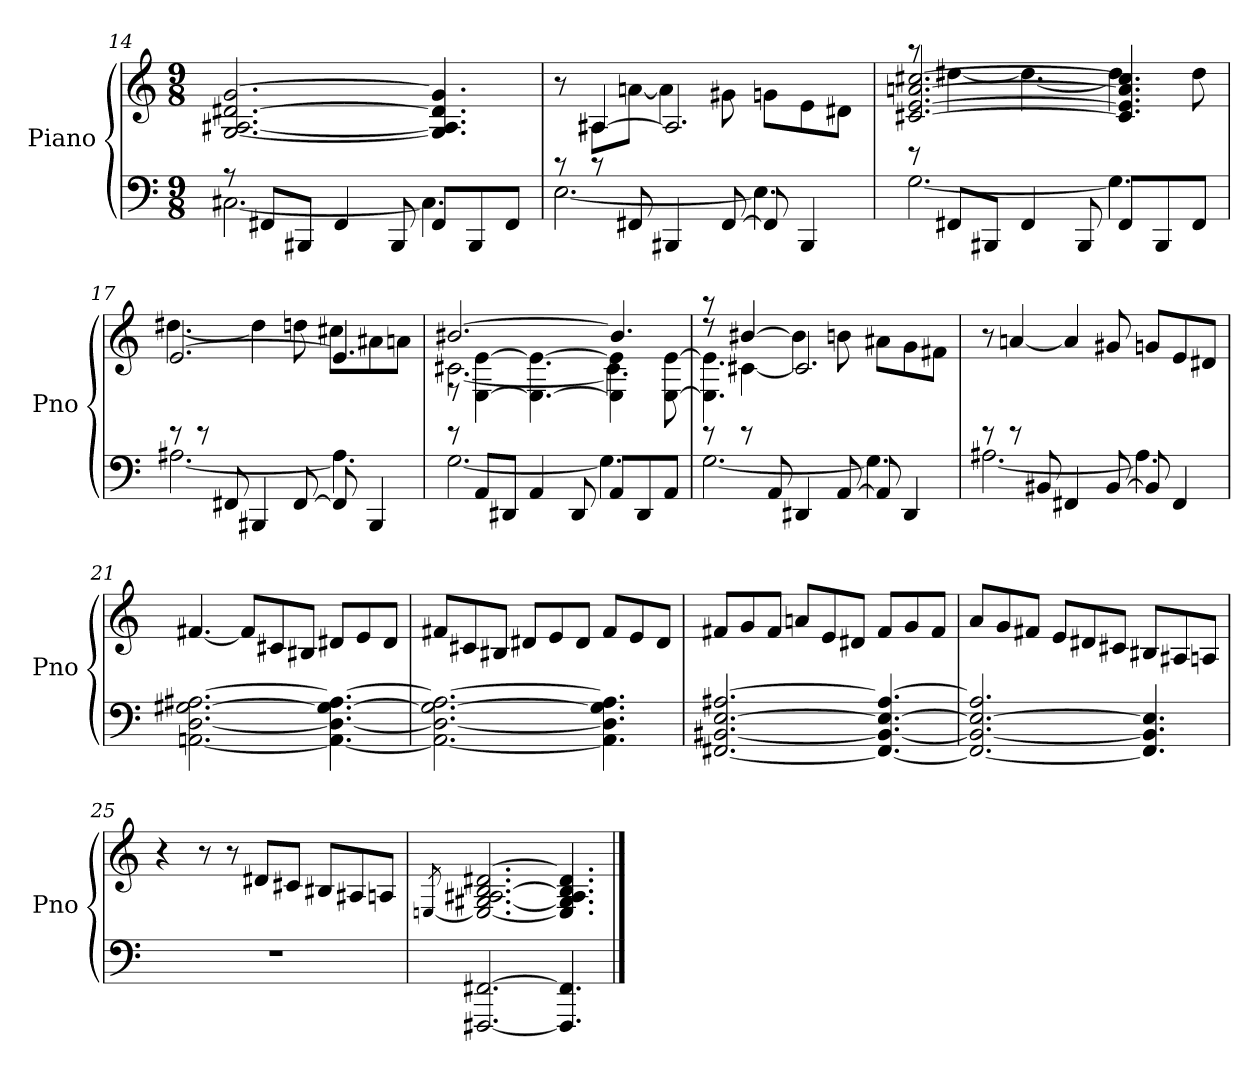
**kern	**kern
*part1	*part1
*staff2	*staff1
*I"Piano	*
*I'Pno	*
*clefF4	*clefG2
*k[]	*k[]
*M9/8	*M9/8
=14	=14
*^	*
8r	[2.C#X	[2.G [2.A#X [2.d#X [2.g
8FF#XL	.	.
8BBB#XJ	.	.
4FF#	.	.
8BBB#	.	.
8FF#L	4.C#]	4.G] 4.A#] 4.d#] 4.g]
8BBB#	.	.
8FF#J	.	.
=15	=15	=15
*	*	*^
8r	[2.E	8r	8ryy
8r	.	[4A#X	8A#XL
8FF#X	.	.	[8anJ
4BBB#X	.	2.A#]	4a]
[8FF#	.	.	8g#X
8FF#]	4.E]	.	8gnL
4BBB#	.	.	8e
.	.	.	8d#XJ
=16	=16	=16	=16
8r	[2.G	[2.c#X [2.e [2.an [2.cc#X	8raa
8FF#XL	.	.	[4dd#X
8BBB#XJ	.	.	.
4FF#	.	.	4.dd#_
8BBB#	.	.	.
8FF#L	4.G]	4.c#] 4.e] 4.a] 4.cc#]	4dd#]
8BBB#	.	.	.
8FF#J	.	.	8dd#
=17	=17	=17	=17
8r	[2.A#X	[2.e	[4.dd#X
8r	.	.	.
8FF#X	.	.	.
4BBB#X	.	.	4dd#]
[8FF#	.	.	8ddn
8FF#]	4.A#]	4.e]	8cc#XL
4BBB#	.	.	8a#X
.	.	.	8anJ
=18	=18	=18	=18
*	*	*	*^
8r	[2.G	8rF	[2.c#X	[2.b#X
8AAL	.	[4E\ [4e\	.	.
8DD#XJ	.	.	.	.
4AA	.	4.E_\ 4.e_\	.	.
8DD#	.	.	.	.
8AAL	4.G]	4E]\ 4e]\	4.c#]	4.b#]
8DD#	.	.	.	.
8AAJ	.	[8E\ [8e\	.	.
=19	=19	=19	=19	=19
8r	[2.G	4.E]\ 4.e]\	8rdd	8raa
8r	.	.	[4c#X	[4b#X
8AA	.	.	.	.
4DD#X	.	2.c#]	4b#]	2.ryy
[8AA	.	.	8bn	.
8AA]	4.G]	.	8a#XL	.
4DD#	.	.	8g	.
.	.	.	8f#XJ	.
*	*	*v	*v	*v
=20	=20	=20
8r	[2.A#X	8r
8r	.	[4an
8BB#X	.	.
4FF#X	.	4a]
[8BB#	.	8g#X
8BB#]	4.A#]	8gnL
4FF#	.	8e
.	.	8d#XJ
*v	*v	*
=21	=21
[2.AAn [2.D [2.G#X [2.A#X	[4.f#X
.	8f#L]
.	8c#X
.	8B#XJ
4.AA_ 4.D_ 4.G#_ 4.A#_	8d#XL
.	8e
.	8d#J
=22	=22
2.AA_ 2.D_ 2.G#_ 2.A#_	8f#XL
.	8c#X
.	8B#XJ
.	8d#XL
.	8e
.	8d#J
4.AA] 4.D] 4.G#] 4.A#]	8f#L
.	8e
.	8d#J
=23	=23
[2.FF#X [2.BB#X [2.E [2.A#X	8f#XL
.	8g
.	8f#J
.	8anL
.	8e
.	8d#XJ
4.FF#_ 4.BB#_ 4.E_ 4.A#_	8f#L
.	8g
.	8f#J
=24	=24
2.FF#_ 2.BB#_ 2.E_ 2.A#]	8aL
.	8g
.	8f#XJ
.	8eL
.	8d#X
.	8c#XJ
4.FF#] 4.BB#] 4.E]	8B#XL
.	8A#X
.	8AnJ
=25	=25
8%9r	4r
.	8r
.	8r
.	8d#XL
.	8c#XJ
.	8B#XL
.	8A#X
.	8AnJ
=26	=26
.	[8qEn
[2.FFF#X [2.FF#X	2.E_ [2.G#X 2.A#X [2.B [2.d#X
4.FFF#] 4.FF#]	4.E] 4.G#] 4.A# 4.B] 4.d#]
==	==
*-	*-
